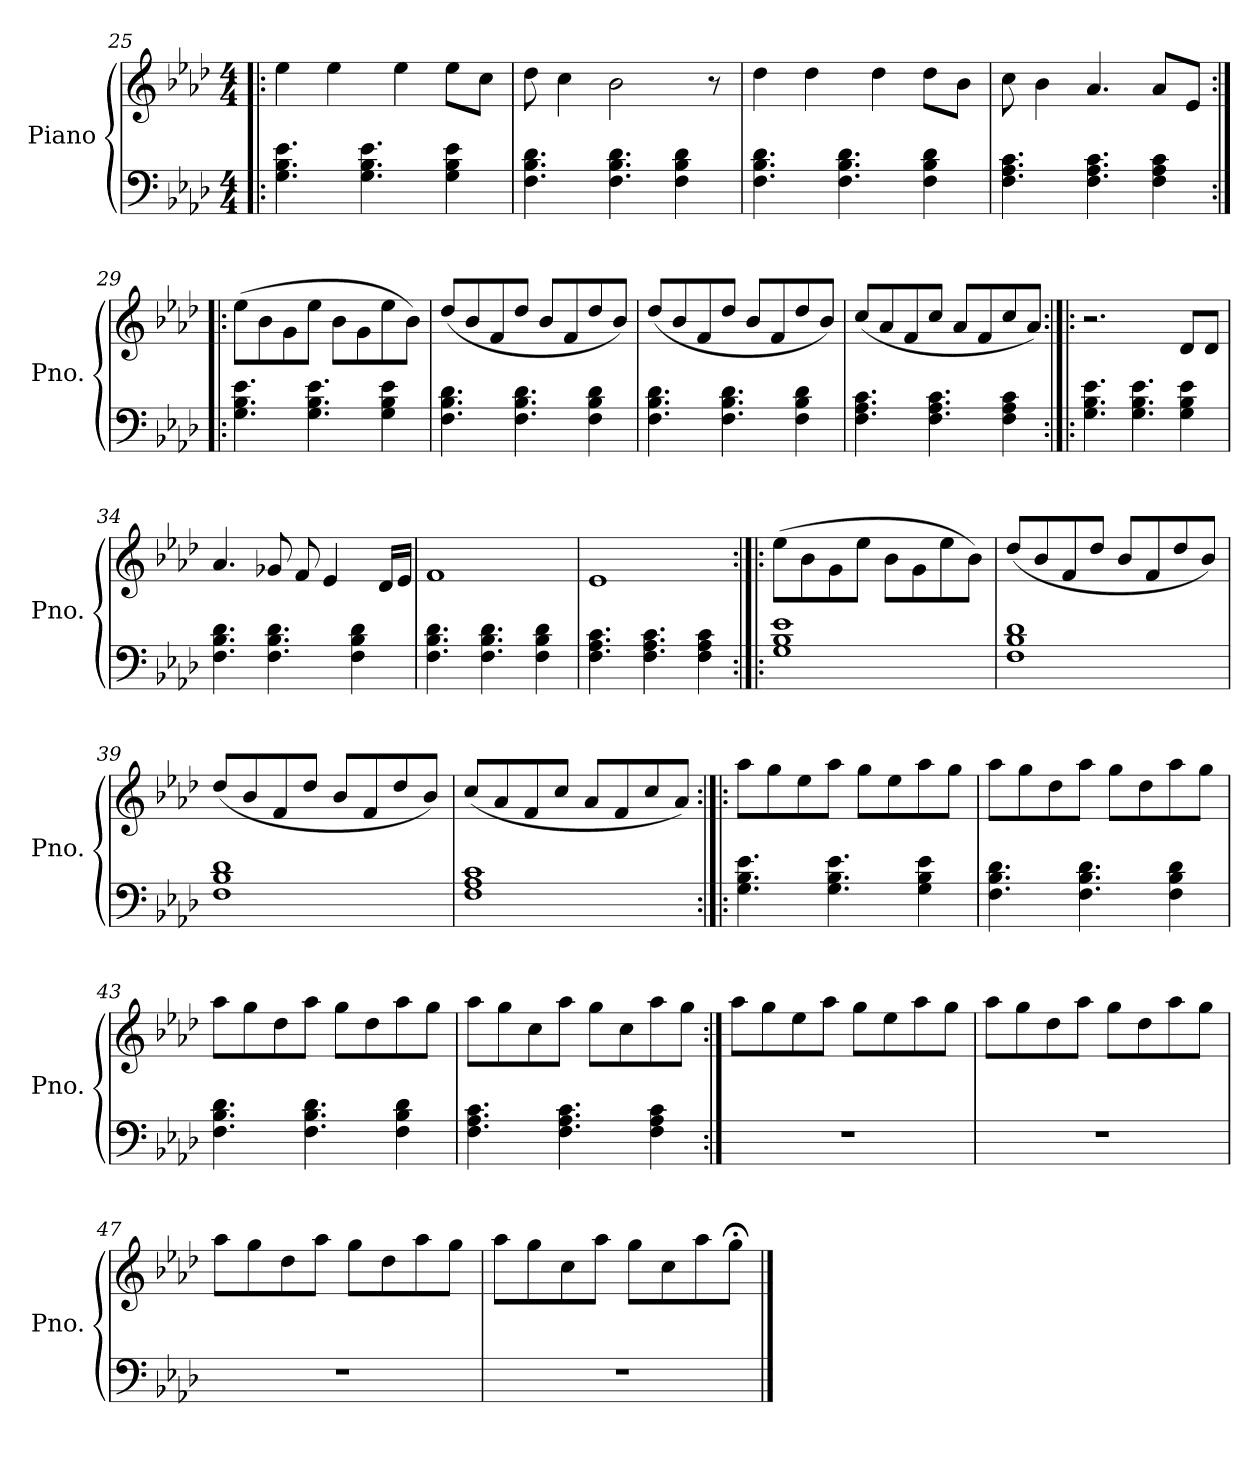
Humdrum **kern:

**kern	**kern
*part1	*part1
*staff2	*staff1
*I"Piano	*
*I'Pno.	*
*clefF4	*clefG2
*k[b-e-a-d-]	*k[b-e-a-d-]
*M4/4	*M4/4
=25!|:	=25!|:
4.G\ 4.B-\ 4.e-\	4ee-\
.	4ee-\
4.G\ 4.B-\ 4.e-\	.
.	4ee-\
4G\ 4B-\ 4e-\	8ee-\L
.	8cc\J
=26	=26
4.F\ 4.B-\ 4.d-\	8dd-\
.	4cc\
4.F\ 4.B-\ 4.d-\	2b-\
4F\ 4B-\ 4d-\	.
.	8r
=27	=27
4.F\ 4.B-\ 4.d-\	4dd-\
.	4dd-\
4.F\ 4.B-\ 4.d-\	.
.	4dd-\
4F\ 4B-\ 4d-\	8dd-\L
.	8b-\J
!!LO:PB:g=z
=28	=28
4.F\ 4.A-\ 4.c\	8cc\
.	4b-\
4.F\ 4.A-\ 4.c\	4.a-/
4F\ 4A-\ 4c\	8a-/L
.	8e-/J
=29:|!|:	=29:|!|:
4.G\ 4.B-\ 4.e-\	(8ee-\L
.	8b-\
.	8g\
4.G\ 4.B-\ 4.e-\	8ee-\J
.	8b-\L
.	8g\
4G\ 4B-\ 4e-\	8ee-\
.	8b-\J)
=30	=30
4.F\ 4.B-\ 4.d-\	(8dd-/L
.	8b-/
.	8f/
4.F\ 4.B-\ 4.d-\	8dd-/J
.	8b-/L
.	8f/
4F\ 4B-\ 4d-\	8dd-/
.	8b-/J)
=31	=31
4.F\ 4.B-\ 4.d-\	(8dd-/L
.	8b-/
.	8f/
4.F\ 4.B-\ 4.d-\	8dd-/J
.	8b-/L
.	8f/
4F\ 4B-\ 4d-\	8dd-/
.	8b-/J)
=32	=32
4.F\ 4.A-\ 4.c\	(8cc/L
.	8a-/
.	8f/
4.F\ 4.A-\ 4.c\	8cc/J
.	8a-/L
.	8f/
4F\ 4A-\ 4c\	8cc/
.	8a-/J)
!!LO:LB:g=z
=33:|!|:	=33:|!|:
4.G\ 4.B-\ 4.e-\	2.r
4.G\ 4.B-\ 4.e-\	.
4G\ 4B-\ 4e-\	8d-/L
.	8d-/J
=34	=34
4.F\ 4.B-\ 4.d-\	4.a-/
4.F\ 4.B-\ 4.d-\	8g-X/
.	8f/
.	4e-/
4F\ 4B-\ 4d-\	.
.	16d-/LL
.	16e-/JJ
=35	=35
4.F\ 4.B-\ 4.d-\	1f
4.F\ 4.B-\ 4.d-\	.
4F\ 4B-\ 4d-\	.
=36	=36
4.F\ 4.A-\ 4.c\	1e-
4.F\ 4.A-\ 4.c\	.
4F\ 4A-\ 4c\	.
=37:|!|:	=37:|!|:
1G 1B- 1e-	(8ee-\L
.	8b-\
.	8g\
.	8ee-\J
.	8b-\L
.	8g\
.	8ee-\
.	8b-\J)
!!LO:LB:g=z
=38	=38
1F 1B- 1d-	(8dd-/L
.	8b-/
.	8f/
.	8dd-/J
.	8b-/L
.	8f/
.	8dd-/
.	8b-/J)
=39	=39
1F 1B- 1d-	(8dd-/L
.	8b-/
.	8f/
.	8dd-/J
.	8b-/L
.	8f/
.	8dd-/
.	8b-/J)
=40	=40
1F 1A- 1c	(8cc/L
.	8a-/
.	8f/
.	8cc/J
.	8a-/L
.	8f/
.	8cc/
.	8a-/J)
=41:|!|:	=41:|!|:
4.G\ 4.B-\ 4.e-\	8aa-\L
.	8gg\
.	8ee-\
4.G\ 4.B-\ 4.e-\	8aa-\J
.	8gg\L
.	8ee-\
4G\ 4B-\ 4e-\	8aa-\
.	8gg\J
=42	=42
4.F\ 4.B-\ 4.d-\	8aa-\L
.	8gg\
.	8dd-\
4.F\ 4.B-\ 4.d-\	8aa-\J
.	8gg\L
.	8dd-\
4F\ 4B-\ 4d-\	8aa-\
.	8gg\J
!!LO:LB:g=z
=43	=43
4.F\ 4.B-\ 4.d-\	8aa-\L
.	8gg\
.	8dd-\
4.F\ 4.B-\ 4.d-\	8aa-\J
.	8gg\L
.	8dd-\
4F\ 4B-\ 4d-\	8aa-\
.	8gg\J
=44	=44
4.F\ 4.A-\ 4.c\	8aa-\L
.	8gg\
.	8cc\
4.F\ 4.A-\ 4.c\	8aa-\J
.	8gg\L
.	8cc\
4F\ 4A-\ 4c\	8aa-\
.	8gg\J
=45:|!	=45:|!
1r	8aa-\L
.	8gg\
.	8ee-\
.	8aa-\J
.	8gg\L
.	8ee-\
.	8aa-\
.	8gg\J
=46	=46
1r	8aa-\L
.	8gg\
.	8dd-\
.	8aa-\J
.	8gg\L
.	8dd-\
.	8aa-\
.	8gg\J
=47	=47
1r	8aa-\L
.	8gg\
.	8dd-\
.	8aa-\J
.	8gg\L
.	8dd-\
.	8aa-\
.	8gg\J
!!LO:LB:g=z
=48	=48
*	*MM80
1r	8aa-\L
.	8gg\
.	8cc\
.	8aa-\J
.	8gg\L
.	8cc\
.	8aa-\
.	8gg;<\J
==	==
*-	*-
